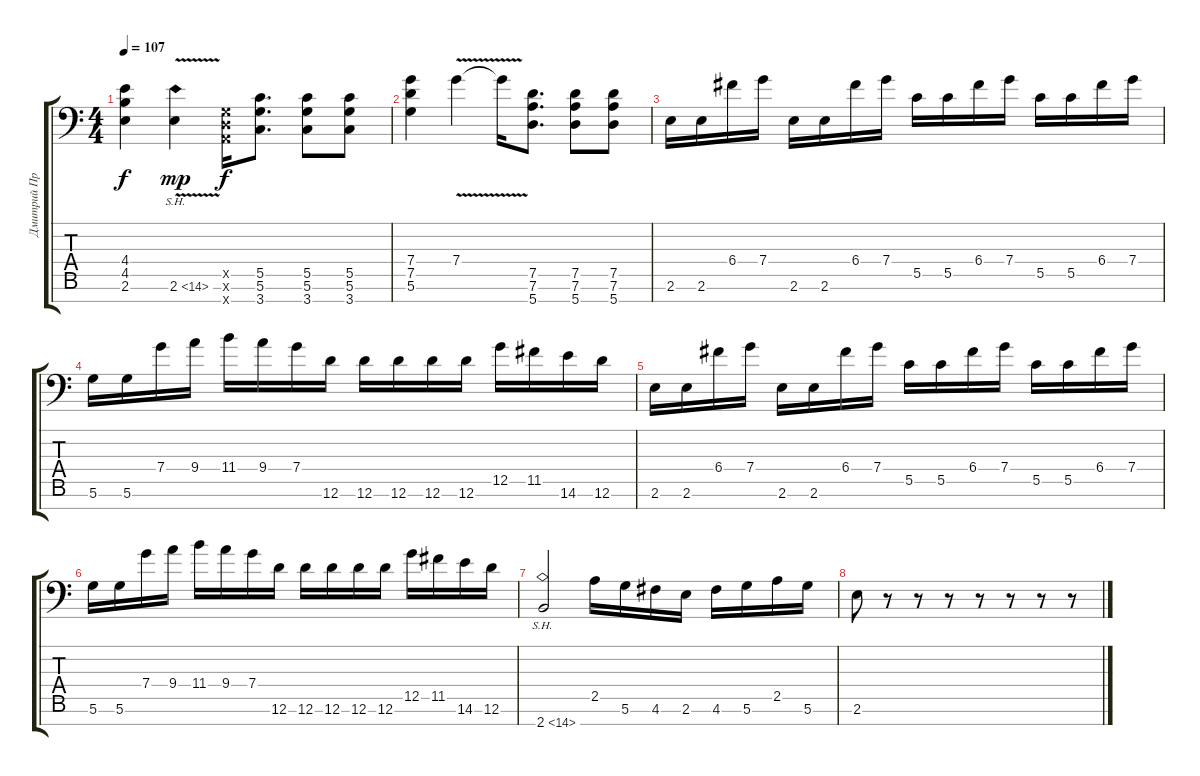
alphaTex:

\track ("Дмитрий Процко" "Дмитрий Пр") {instrument overdrivenguitar}
\staff {score tabs}
\tuning (D4 A3 F3 C3 G2 D2 A1) {hide}
\ts (4 4)
\tempo 107
\clef f4
\ks c
(4.4 4.5 2.6).4{dy f} 2.6{sh 12 v}.4{dy mp instrument guitarharmonics} (0.5{x} 0.6{x} 0.7{x}).16{dy f instrument overdrivenguitar} (5.5 5.6 3.7).8{d} (5.5 5.6 3.7).8 (5.5 5.6 3.7).8 |
(7.4 7.5 5.6).4 7.4{v}.4{instrument guitarharmonics} 7.4{t}.16 (7.5 7.6 5.7).8{d instrument overdrivenguitar} (7.5 7.6 5.7).8 (7.5 7.6 5.7).8 |
2.6.16 2.6.16 6.4.16 7.4.16 2.6.16 2.6.16 6.4.16 7.4.16 5.5.16 5.5.16 6.4.16 7.4.16 5.5.16 5.5.16 6.4.16 7.4.16 |
5.6.16 5.6.16 7.4.16 9.4.16 11.4.16 9.4.16 7.4.16 12.6.16 12.6.16 12.6.16 12.6.16 12.6.16 12.5.16 11.5.16 14.6.16 12.6.16 |
2.6.16 2.6.16 6.4.16 7.4.16 2.6.16 2.6.16 6.4.16 7.4.16 5.5.16 5.5.16 6.4.16 7.4.16 5.5.16 5.5.16 6.4.16 7.4.16 |
5.6.16 5.6.16 7.4.16 9.4.16 11.4.16 9.4.16 7.4.16 12.6.16 12.6.16 12.6.16 12.6.16 12.6.16 12.5.16 11.5.16 14.6.16 12.6.16 |
2.7{sh 12}.2 2.5.16 5.6.16 4.6.16 2.6.16 4.6.16 5.6.16 2.5.16 5.6.16 |
2.6.8 r.8 r.8 r.8 r.8 r.8 r.8 r.8
